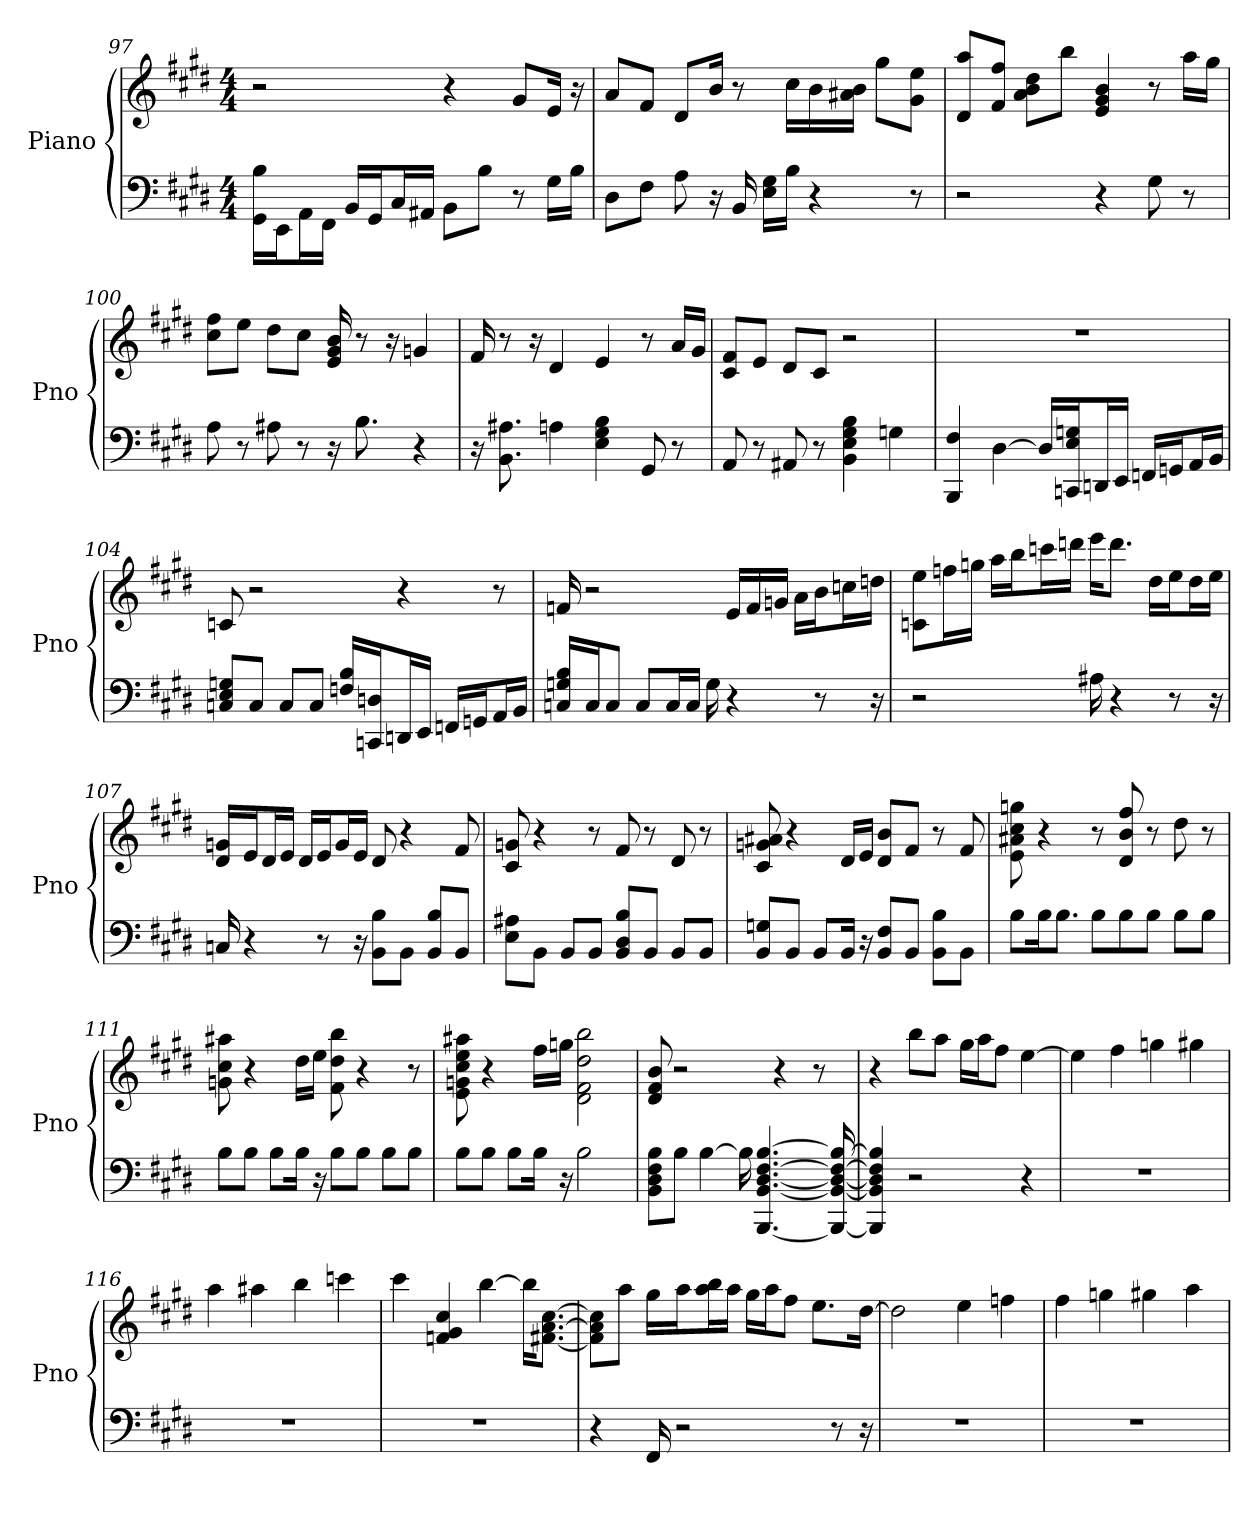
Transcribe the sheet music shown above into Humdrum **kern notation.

**kern	**kern
*part1	*part1
*staff2	*staff1
*I"Piano	*
*I'Pno	*
*clefF4	*clefG2
*k[f#c#g#d#]	*k[f#c#g#d#]
*E:	*E:
*M4/4	*M4/4
=97	=97
16B\ 16GG#\LL	2r
16EE\J	.
16AA\L	.
16FF#\JJ	.
16BB/LL	.
16GG#/J	.
16C#/L	.
16AA#/JJ	.
8BB\L	4r
8B\J	.
8r	8g#/L
16G#\LL	16e/Jk
16B\JJ	16r
=98	=98
8D#\L	8a/L
8F#\J	8f#/J
8A	8d#/L
16r	16b/Jk
16BB	8r
16E\ 16G#\LL	.
16B\JJ	16cc#\LL
4r	16b\
.	16a#\ 16b\JJ
.	8gg#\L
8r	8ee\ 8g#\J
=99	=99
2r	8d#/ 8aa/L
.	8ff#/ 8f#/J
.	8dd#\ 8a\ 8b\L
.	8bb\J
4r	4g# 4b 4e
8G#	8r
8r	16aa\LL
.	16gg#\JJ
=100	=100
8A	8ff#\ 8cc#\L
8r	8ee\J
8A#	8dd#\L
8r	8cc#\J
16r	16g# 16b 16e
8.B	8r
.	16r
4r	4g
=101	=101
16r	16f#
8.BB 8.A#	8r
.	16r
4A	4d#
4E 4B 4G#	4e
8GG#	8r
8r	16a/LL
.	16g#/JJ
=102	=102
8AA	8c#/ 8f#/L
8r	8e/J
8AA#	8d#/L
8r	8c#/J
4BB 4E 4B 4G#	2r
4G	.
=103	=103
4F# 4BBB	1r
[4D#	.
16D#/LL]	.
16E/ 16G/ 16CC/J	.
16DD/L	.
16EE/JJ	.
16FF/LL	.
16GG/J	.
16AA/L	.
16BB/JJ	.
=104	=104
8C/ 8E/ 8G/L	8c
8C/J	2r
8C/L	.
8C/J	.
16B/ 16F/LL	.
16D/ 16CC/J	.
16DD/L	4r
16EE/JJ	.
16FF/LL	.
16GG/J	.
16AA/L	8r
16BB/JJ	.
=105	=105
16C/ 16G/ 16B/LL	16f
16C/J	2r
8C/J	.
8C/L	.
16C/L	.
16C/JJ	.
16G	.
4r	16e/LL
.	16f/
.	16g/JJ
.	16a\LL
8r	16b\J
.	16cc\L
16r	16dd\JJ
=106	=106
2r	8ee\ 8c\L
.	16ff\L
.	16gg\JJ
.	16aa\LL
.	16bb\J
.	16ccc\L
.	16ddd\JJ
16A#	16eee\KL
4r	8.ddd\J
.	16dd#\LL
8r	16ee\J
.	16dd#\L
16r	16ee\JJ
=107	=107
16C	16d#/ 16g/LL
4r	16e/J
.	16d#/L
.	16e/JJ
.	16d#/LL
8r	16e/J
.	16g/L
16r	16e/JJ
8B\ 8BB\L	8d#
8BB\J	4r
8BB/ 8B/L	.
8BB/J	8f#
=108	=108
8A#\ 8E\L	8g 8c#
8BB\J	4r
8BB/L	.
8BB/J	8r
8D#/ 8B/ 8BB/L	8f#
8BB/J	8r
8BB/L	8d#
8BB/J	8r
=109	=109
8BB/ 8G/L	8a# 8c# 8g
8BB/J	4r
8BB/L	.
16BB/Jk	16d#/LL
16r	16e/JJ
8BB/ 8F#/L	8b/ 8d#/L
8BB/J	8f#/J
8B\ 8BB\L	8r
8BB\J	8f#
=110	=110
8B\L	8e 8cc# 8gg 8a#
16B\K	4r
8.B\J	.
8B\L	8r
8B\	8ff# 8d# 8b
8B\J	8r
8B\L	8dd#
8B\J	8r
=111	=111
8B\L	8aa# 8cc# 8g
8B\J	4r
8B\L	.
16B\Jk	16dd#\LL
16r	16ee\JJ
8B\L	8dd# 8f# 8bb
8B\J	4r
8B\L	.
8B\J	8r
=112	=112
8B\L	8ee 8e 8g 8cc# 8aa#
8B\J	4r
8B\L	.
16B\Jk	16ff#\LL
16r	16gg\JJ
2B	2bb 2f# 2dd# 2d#
=113	=113
8BB\ 8D#\ 8F#\ 8B\L	8b 8d# 8f#
8B\J	2r
[4B	.
16B]	.
[4.B [4.D# [4.BB [4.BBB [4.F#	.
.	4r
.	8r
16B_ 16D#_ 16BB_ 16BBB_ 16F#_	.
=114	=114
4B] 4D#] 4BB] 4BBB] 4F#]	4r
2r	8bb\L
.	8aa\J
.	16gg#\LL
.	16aa\J
.	8ff#\J
4r	[4ee
=115	=115
1r	4ee]
.	4ff#
.	4gg
.	4gg#
=116	=116
1r	4aa
.	4aa#
.	4bb
.	4ccc
=117	=117
1r	4ccc#
.	4cc# 4f 4g#
.	[4bb
.	16bb\KL]
.	[8.a\ [8.cc#\ [8.f#\J
=118	=118
4r	8a]\ 8cc#]\ 8f#]\L
.	8aa\J
16FF#	16gg#\LL
2r	16aa\J
.	16bb\ 16aa\L
.	16aa\JJ
.	16gg#\LL
.	16aa\J
.	8ff#\J
.	8.ee\L
8r	.
16r	[16dd#\Jk
=119	=119
1r	2dd#]
.	4ee
.	4ff
=120	=120
1r	4ff#
.	4gg
.	4gg#
.	4aa
=	=
*-	*-
